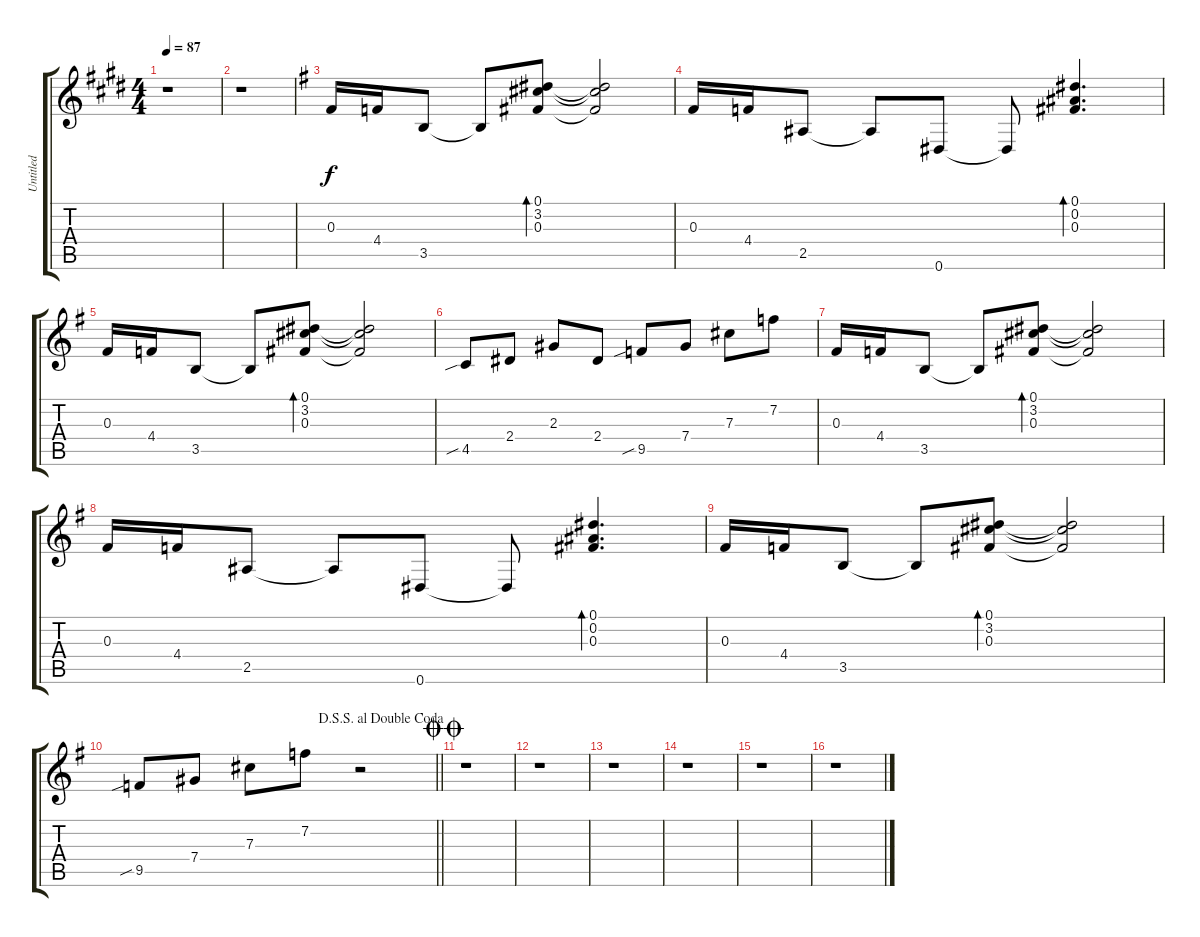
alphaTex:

\track ("Untitled" "Untitled") {instrument acousticguitarnylon}
\staff {score tabs}
\tuning (Eb4 Bb3 Gb3 Db3 Ab2 Eb2) {hide}
\ts (4 4)
\tempo 87
\clef g2
\ks c#minor
r.1{dy f} |
r.1 |
\ks g
0.3.16 4.4.16 3.5.8 3.5{t}.8 (0.1 3.2 0.3).8{bd 30} (0.1{t} 3.2{t} 0.3{t}).2 |
0.3.16 4.4.16 2.5.8 2.5{t}.8 0.6.8 0.6{t}.8 (0.1 0.2 0.3).4{d bd 30} |
0.3.16 4.4.16 3.5.8 3.5{t}.8 (0.1 3.2 0.3).8{bd 30} (0.1{t} 3.2{t} 0.3{t}).2 |
4.5{sib}.8 2.4.8 2.3.8 2.4.8 9.5{sib}.8 7.4.8 7.3.8 7.2.8 |
0.3.16 4.4.16 3.5.8 3.5{t}.8 (0.1 3.2 0.3).8{bd 30} (0.1{t} 3.2{t} 0.3{t}).2 |
0.3.16 4.4.16 2.5.8 2.5{t}.8 0.6.8 0.6{t}.8 (0.1 0.2 0.3).4{d bd 30} |
0.3.16 4.4.16 3.5.8 3.5{t}.8 (0.1 3.2 0.3).8{bd 30} (0.1{t} 3.2{t} 0.3{t}).2 |
\jump dalsegnosegnoaldoublecoda
\barLineRight lightlight
9.5{sib}.8 7.4.8 7.3.8 7.2.8 r.2 |
\jump doublecoda
r.1 |
r.1 |
r.1 |
r.1 |
r.1 |
r.1
